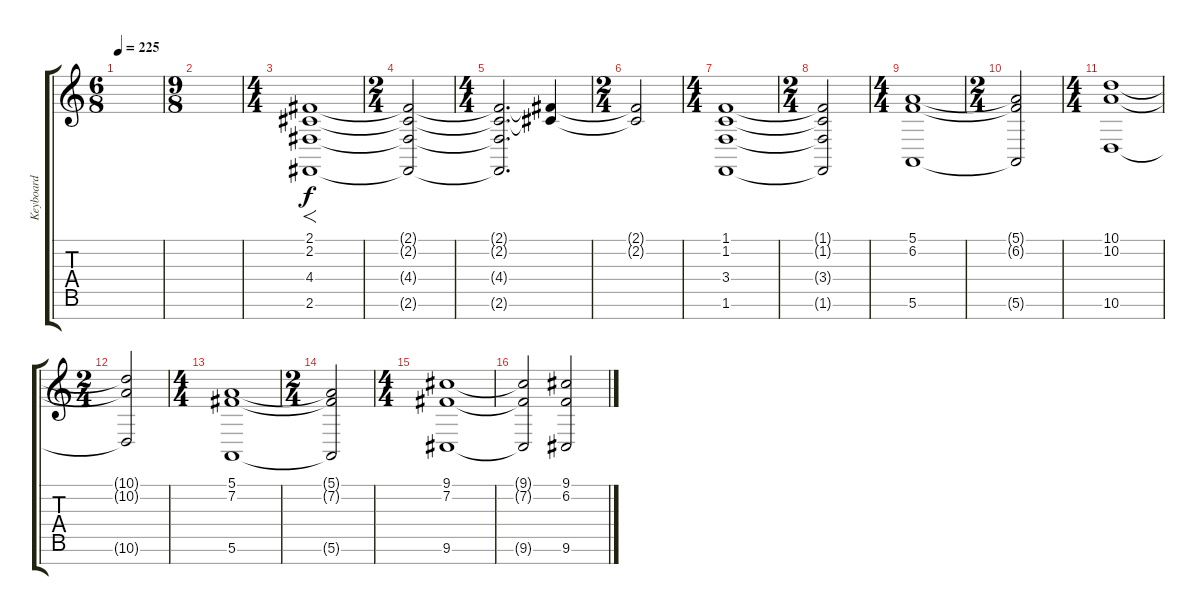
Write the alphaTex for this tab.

\track ("Keyboard" "Keyboard") {instrument stringensemble2}
\staff {score tabs}
\tuning (E4 B3 G3 D3 A2 E2 B1) {hide}
\ts (6 8)
\tempo 225
\clef g2
\ks c
|
\ts (9 8)
|
\ts (4 4)
(2.1 2.2 4.4 2.6).1{f volume 14} |
\ts (2 4)
(2.1{t} 2.2{t} 4.4{t} 2.6{t}).2 |
\ts (4 4)
(2.1{t} 2.2{t} 4.4{t} 2.6{t}).2{d} (2.1{t} 2.2{t}).4 |
\ts (2 4)
(2.1{t} 2.2{t}).2 |
\ts (4 4)
(1.1 1.2 3.4 1.6).1 |
\ts (2 4)
(1.1{t} 1.2{t} 3.4{t} 1.6{t}).2 |
\ts (4 4)
(5.1 6.2 5.6).1 |
\ts (2 4)
(5.1{t} 6.2{t} 5.6{t}).2 |
\ts (4 4)
(10.1 10.2 10.6).1 |
\ts (2 4)
(10.1{t} 10.2{t} 10.6{t}).2 |
\ts (4 4)
(5.1 7.2 5.6).1 |
\ts (2 4)
(5.1{t} 7.2{t} 5.6{t}).2 |
\ts (4 4)
(9.1 7.2 9.6).1 |
(9.1{t} 7.2{t} 9.6{t}).2 (9.1 6.2 9.6).2
